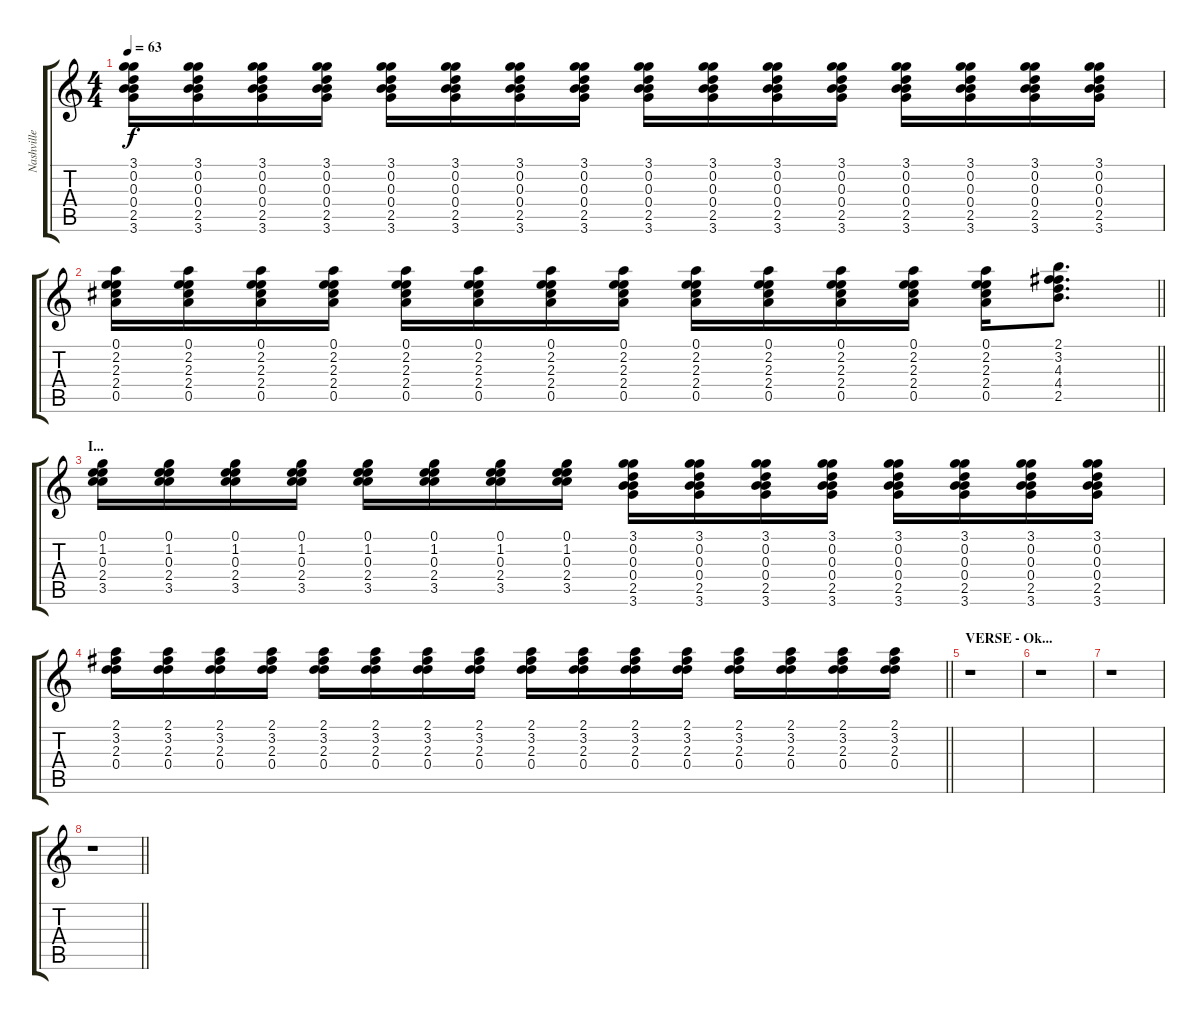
\track ("Nashville Acoustic (Ritenour)" "Nashville ") {instrument acousticguitarsteel}
\staff {score tabs}
\tuning (E4 B3 G4 D4 A3 E3) {hide}
\ts (4 4)
\tempo 63
\clef g2
\ks c
(3.1 0.2 0.3 0.4 2.5 3.6).16{dy f} (3.1 0.2 0.3 0.4 2.5 3.6).16 (3.1 0.2 0.3 0.4 2.5 3.6).16 (3.1 0.2 0.3 0.4 2.5 3.6).16 (3.1 0.2 0.3 0.4 2.5 3.6).16 (3.1 0.2 0.3 0.4 2.5 3.6).16 (3.1 0.2 0.3 0.4 2.5 3.6).16 (3.1 0.2 0.3 0.4 2.5 3.6).16 (3.1 0.2 0.3 0.4 2.5 3.6).16 (3.1 0.2 0.3 0.4 2.5 3.6).16 (3.1 0.2 0.3 0.4 2.5 3.6).16 (3.1 0.2 0.3 0.4 2.5 3.6).16 (3.1 0.2 0.3 0.4 2.5 3.6).16 (3.1 0.2 0.3 0.4 2.5 3.6).16 (3.1 0.2 0.3 0.4 2.5 3.6).16 (3.1 0.2 0.3 0.4 2.5 3.6).16 |
\barLineRight lightlight
(0.1 2.2 2.3 2.4 0.5).16 (0.1 2.2 2.3 2.4 0.5).16 (0.1 2.2 2.3 2.4 0.5).16 (0.1 2.2 2.3 2.4 0.5).16 (0.1 2.2 2.3 2.4 0.5).16 (0.1 2.2 2.3 2.4 0.5).16 (0.1 2.2 2.3 2.4 0.5).16 (0.1 2.2 2.3 2.4 0.5).16 (0.1 2.2 2.3 2.4 0.5).16 (0.1 2.2 2.3 2.4 0.5).16 (0.1 2.2 2.3 2.4 0.5).16 (0.1 2.2 2.3 2.4 0.5).16 (0.1 2.2 2.3 2.4 0.5).16 (2.1 3.2 4.3 4.4 2.5).8{d} |
\section ("" "I...")
(0.1 1.2 0.3 2.4 3.5).16 (0.1 1.2 0.3 2.4 3.5).16 (0.1 1.2 0.3 2.4 3.5).16 (0.1 1.2 0.3 2.4 3.5).16 (0.1 1.2 0.3 2.4 3.5).16 (0.1 1.2 0.3 2.4 3.5).16 (0.1 1.2 0.3 2.4 3.5).16 (0.1 1.2 0.3 2.4 3.5).16 (3.1 0.2 0.3 0.4 2.5 3.6).16 (3.1 0.2 0.3 0.4 2.5 3.6).16 (3.1 0.2 0.3 0.4 2.5 3.6).16 (3.1 0.2 0.3 0.4 2.5 3.6).16 (3.1 0.2 0.3 0.4 2.5 3.6).16 (3.1 0.2 0.3 0.4 2.5 3.6).16 (3.1 0.2 0.3 0.4 2.5 3.6).16 (3.1 0.2 0.3 0.4 2.5 3.6).16 |
\barLineRight lightlight
(2.1 3.2 2.3 0.4).16 (2.1 3.2 2.3 0.4).16 (2.1 3.2 2.3 0.4).16 (2.1 3.2 2.3 0.4).16 (2.1 3.2 2.3 0.4).16 (2.1 3.2 2.3 0.4).16 (2.1 3.2 2.3 0.4).16 (2.1 3.2 2.3 0.4).16 (2.1 3.2 2.3 0.4).16 (2.1 3.2 2.3 0.4).16 (2.1 3.2 2.3 0.4).16 (2.1 3.2 2.3 0.4).16 (2.1 3.2 2.3 0.4).16 (2.1 3.2 2.3 0.4).16 (2.1 3.2 2.3 0.4).16 (2.1 3.2 2.3 0.4).16 |
\section ("" "VERSE - Ok...")
r.1 |
r.1 |
r.1 |
\barLineRight lightlight
r.1
